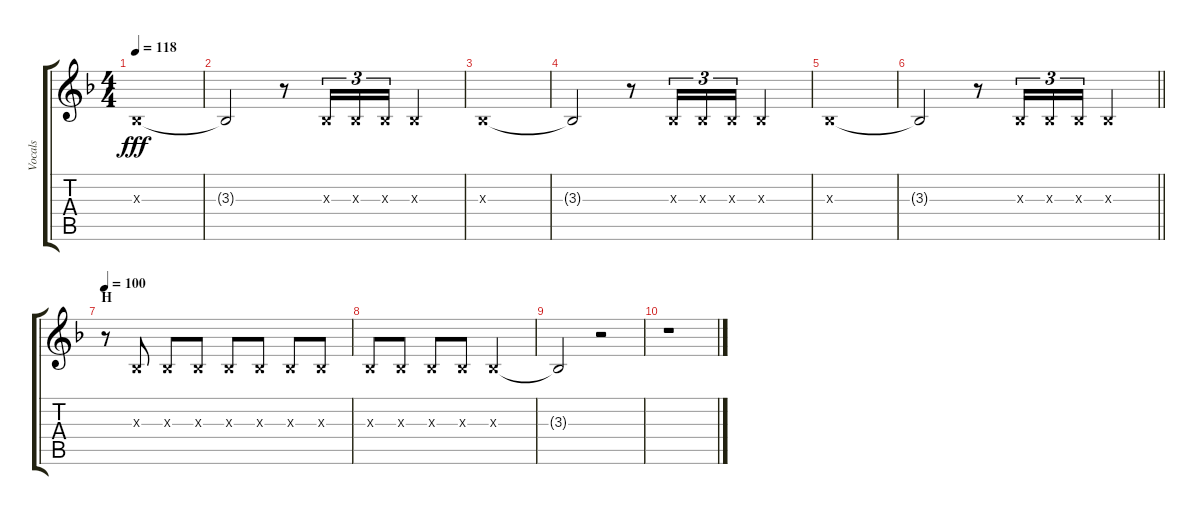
\track ("Vocals" "Vocals") {instrument voiceoohs}
\staff {score tabs}
\tuning (E4 B3 G3 D3 A2 E2) {hide}
\ts (4 4)
\tempo 118
\clef g2
\ks f
3.3{x}.1{dy fff} |
3.3{t}.2 r.8 3.3{x}.16{tu (3 2)} 3.3{x}.16{tu (3 2)} 3.3{x}.16{tu (3 2)} 3.3{x}.4 |
3.3{x}.1 |
3.3{t}.2 r.8 3.3{x}.16{tu (3 2)} 3.3{x}.16{tu (3 2)} 3.3{x}.16{tu (3 2)} 3.3{x}.4 |
3.3{x}.1 |
\barLineRight lightlight
3.3{t}.2 r.8 3.3{x}.16{tu (3 2)} 3.3{x}.16{tu (3 2)} 3.3{x}.16{tu (3 2)} 3.3{x}.4 |
\section ("" "H")
\tempo 100
r.8 3.3{x}.8 3.3{x}.8 3.3{x}.8 3.3{x}.8 3.3{x}.8 3.3{x}.8 3.3{x}.8 |
3.3{x}.8 3.3{x}.8 3.3{x}.8 3.3{x}.8 3.3{x}.2 |
3.3{t}.2 r.2 |
r.1
